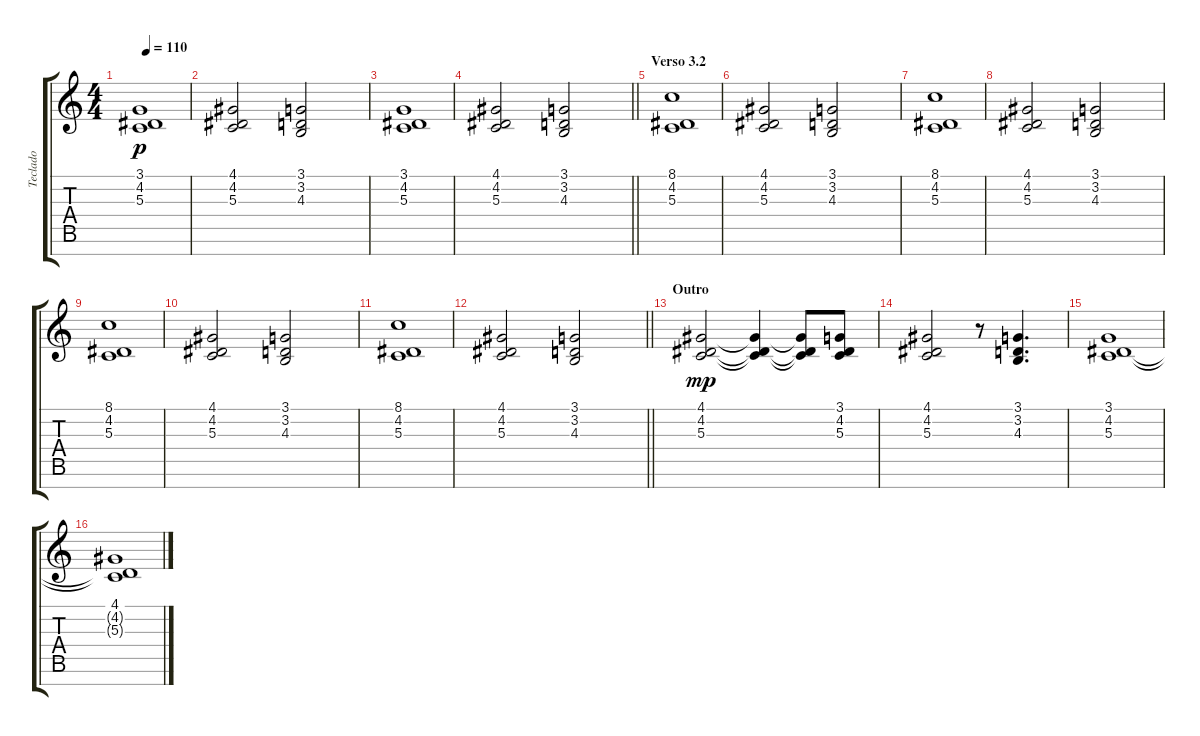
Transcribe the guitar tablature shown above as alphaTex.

\track ("Teclado" "Teclado") {instrument stringensemble1}
\staff {score tabs}
\tuning (E4 B3 G3 D3 A2 E2 B1) {hide}
\ts (4 4)
\tempo 110
\clef g2
\ks c
(3.1 4.2 5.3).1{dy p} |
(4.1 4.2 5.3).2 (3.1 3.2 4.3).2 |
(3.1 4.2 5.3).1 |
\barLineRight lightlight
(4.1 4.2 5.3).2 (3.1 3.2 4.3).2 |
\section ("" "Verso 3.2")
(8.1 4.2 5.3).1 |
(4.1 4.2 5.3).2 (3.1 3.2 4.3).2 |
(8.1 4.2 5.3).1 |
(4.1 4.2 5.3).2 (3.1 3.2 4.3).2 |
(8.1 4.2 5.3).1 |
(4.1 4.2 5.3).2 (3.1 3.2 4.3).2 |
(8.1 4.2 5.3).1 |
\barLineRight lightlight
(4.1 4.2 5.3).2 (3.1 3.2 4.3).2 |
\section ("" "Outro")
(4.1 4.2 5.3).2{dy mp} (4.1{t} 4.2{t} 5.3{t}).4 (4.1{t} 4.2{t} 5.3{t}).8 (3.1 4.2 5.3).8 |
(4.1 4.2 5.3).2 r.8 (3.1 3.2 4.3).4{d} |
(3.1 4.2 5.3).1 |
(4.1 4.2{t} 5.3{t}).1
